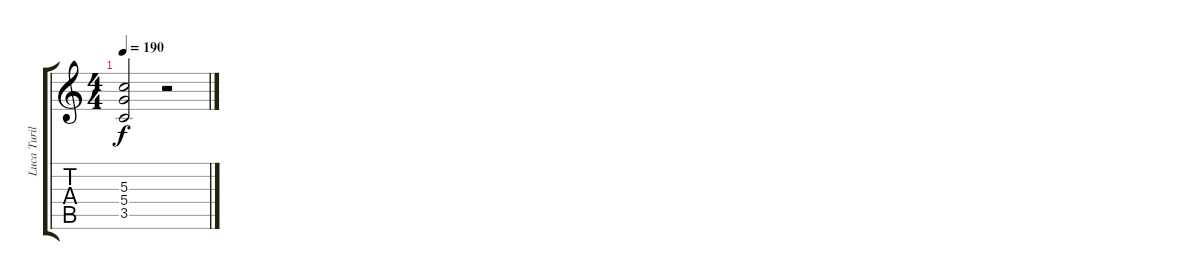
\track ("Luca Turili" "Luca Turil") {instrument distortionguitar}
\staff {score tabs}
\tuning (E4 B3 G3 D3 A2 E2) {hide}
\ts (4 4)
\tempo 190
\clef g2
\ks c
(5.3 5.4 3.5).2{dy f} r.2
